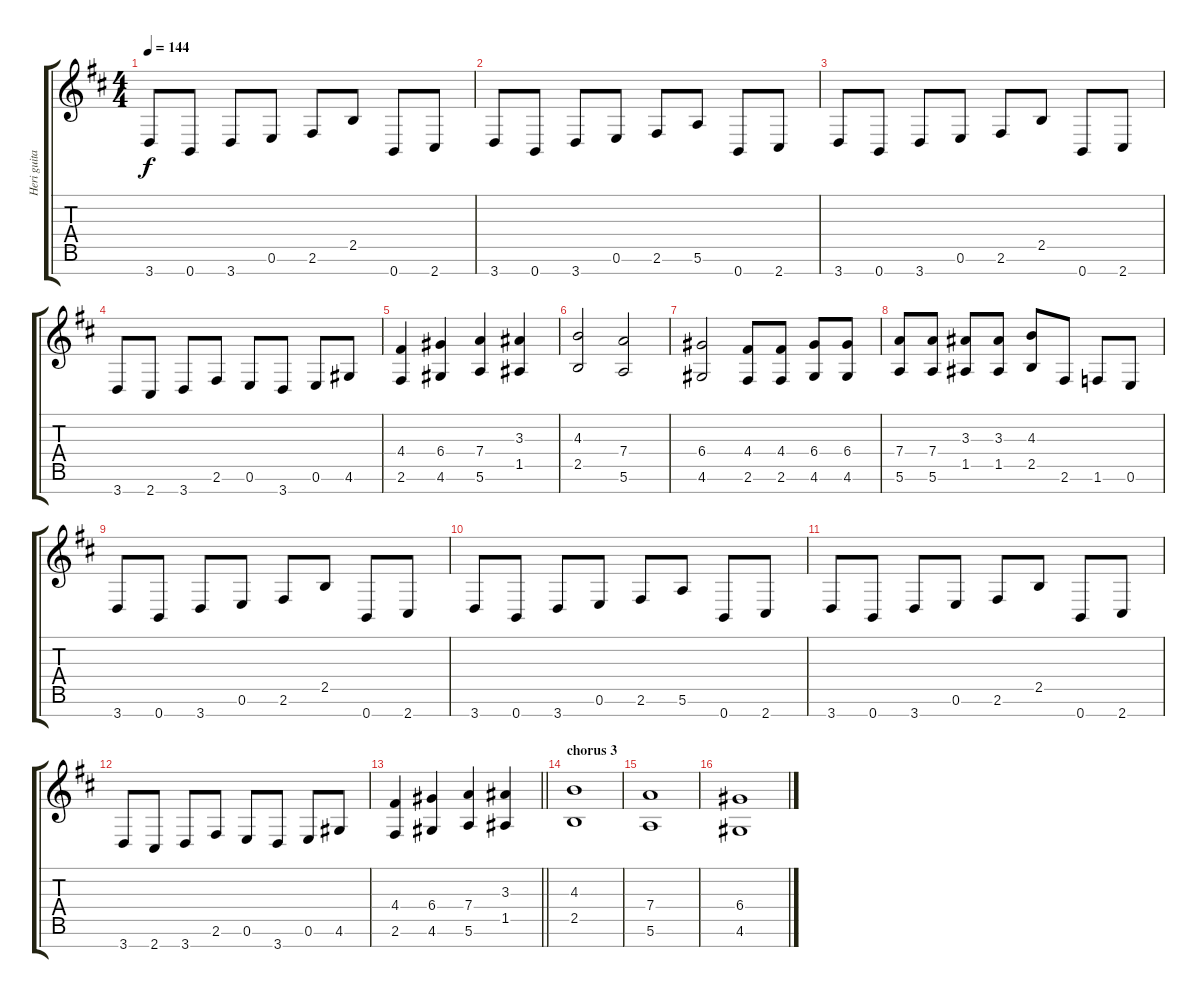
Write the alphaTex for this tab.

\track ("Heri guitar" "Heri guita") {instrument distortionguitar}
\staff {score tabs}
\tuning (E4 B3 G3 D3 A2 E2 B1) {hide}
\ts (4 4)
\tempo 144
\clef g2
\ks bminor
3.7.8{dy f} 0.7.8 3.7.8 0.6.8 2.6.8 2.5.8 0.7.8 2.7.8 |
3.7.8 0.7.8 3.7.8 0.6.8 2.6.8 5.6.8 0.7.8 2.7.8 |
3.7.8 0.7.8 3.7.8 0.6.8 2.6.8 2.5.8 0.7.8 2.7.8 |
3.7.8 2.7.8 3.7.8 2.6.8 0.6.8 3.7.8 0.6.8 4.6.8 |
(4.4 2.6).4 (6.4 4.6).4 (7.4 5.6).4 (3.3 1.5).4 |
(4.3 2.5).2 (7.4 5.6).2 |
(6.4 4.6).2 (4.4 2.6).8 (4.4 2.6).8 (6.4 4.6).8 (6.4 4.6).8 |
(7.4 5.6).8 (7.4 5.6).8 (3.3 1.5).8 (3.3 1.5).8 (4.3 2.5).8 2.6.8 1.6.8 0.6.8 |
3.7.8 0.7.8 3.7.8 0.6.8 2.6.8 2.5.8 0.7.8 2.7.8 |
3.7.8 0.7.8 3.7.8 0.6.8 2.6.8 5.6.8 0.7.8 2.7.8 |
3.7.8 0.7.8 3.7.8 0.6.8 2.6.8 2.5.8 0.7.8 2.7.8 |
3.7.8 2.7.8 3.7.8 2.6.8 0.6.8 3.7.8 0.6.8 4.6.8 |
\barLineRight lightlight
(4.4 2.6).4 (6.4 4.6).4 (7.4 5.6).4 (3.3 1.5).4 |
\section ("" "chorus 3")
(4.3 2.5).1 |
(7.4 5.6).1 |
(6.4 4.6).1
